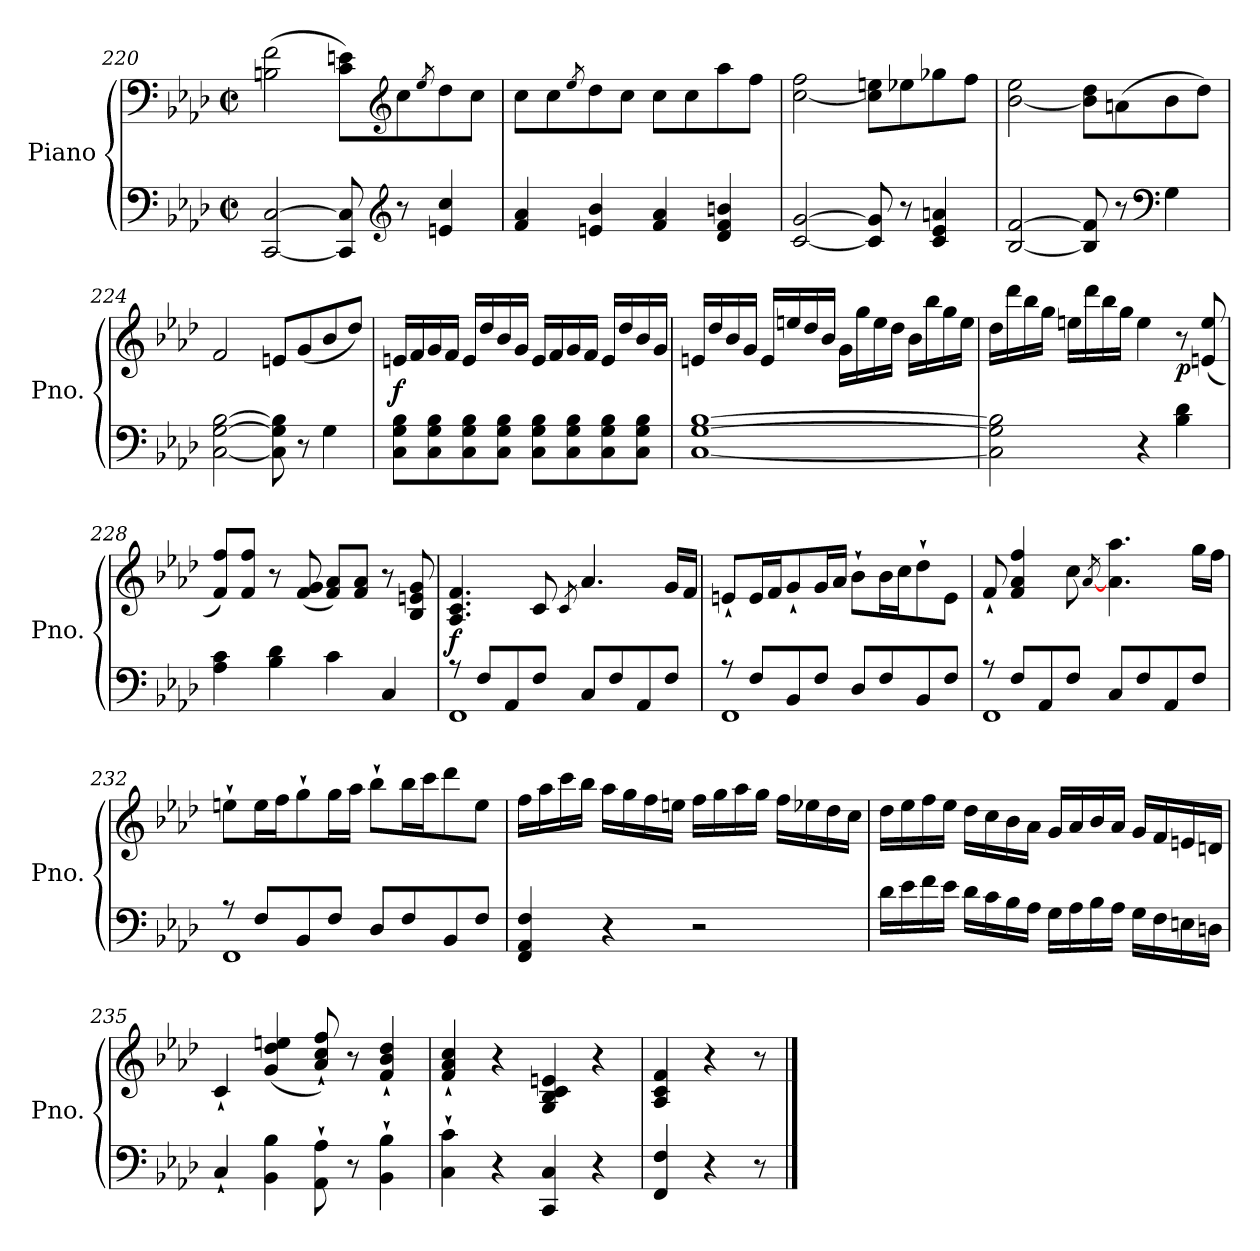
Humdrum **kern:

**kern	**kern	**dynam
*part1	*part1	*part1
*staff2	*staff1	*staff1/2
*I"Piano	*	*
*I'Pno.	*	*
!!LO:LB:g=z
*clefF4	*clefF4	*
*k[b-e-a-d-]	*k[b-e-a-d-]	*
*A-:	*A-:	*
*M2/2	*M2/2	*
*met(c|)	*met(c|)	*
=220	=220	=220
[2CC/ [2C/	(2Bn\ 2f\	.
8CC/] 8C/]	8c\ 8en\L)	.
*clefG2	*clefG2	*
8r	8cc\	.
.	8qee-/	.
4en/ 4cc/	8dd-\	.
.	8cc\J	.
=221	=221	=221
4f/ 4a-/	8cc\L	.
.	8cc\	.
.	8qee-/	.
4en/ 4b-/	8dd-\	.
.	8cc\J	.
4f/ 4a-/	8cc\L	.
.	8cc\	.
4d-/ 4f/ 4bn/	8aa-\	.
.	8ff\J	.
=222	=222	=222
[2c/ [2g/	[2cc\ 2ff\	.
8c/] 8g/]	8cc\] 8een\L	.
8r	8ee-X\	.
4c/ 4e-/ 4an/	8gg-X\	.
.	8ff\J	.
=223	=223	=223
[2B-/ [2f/	[2b-\ 2ee-\	.
8B-/] 8f/]	8b-\] 8dd-\L	.
8r	(8an\	.
*clefF4	*	*
4G\	8b-\	.
.	8dd-\J)	.
=224	=224	=224
[2C\ [2G\ [2B-\	2f/	.
8C\] 8G\] 8B-\]	8en/L	.
8r	(8g/	.
4G\	8b-/	.
.	8dd-/J)	.
!!LO:LB:g=z
=225	=225	=225
!	!	!LO:DY:b
8C\ 8G\ 8B-\L	16en/LL	f
.	16f/	.
8C\ 8G\ 8B-\	16g/	.
.	16f/JJ	.
8C\ 8G\ 8B-\	16e/LL	.
.	16dd-/	.
8C\ 8G\ 8B-\J	16b-/	.
.	16g/JJ	.
8C\ 8G\ 8B-\L	16e/LL	.
.	16f/	.
8C\ 8G\ 8B-\	16g/	.
.	16f/JJ	.
8C\ 8G\ 8B-\	16e/LL	.
.	16dd-/	.
8C\ 8G\ 8B-\J	16b-/	.
.	16g/JJ	.
=226	=226	=226
[1C [1G [1B-	16en/LL	.
.	16dd-/	.
.	16b-/	.
.	16g/JJ	.
.	16e/LL	.
.	16een/	.
.	16dd-/	.
.	16b-/JJ	.
.	16g\LL	.
.	16gg\	.
.	16ee\	.
.	16dd-\JJ	.
.	16b-\LL	.
.	16bb-\	.
.	16gg\	.
.	16ee\JJ	.
=227	=227	=227
2C\] 2G\] 2B-\]	16dd-\LL	.
.	16ddd-\	.
.	16bb-\	.
.	16gg\JJ	.
.	16een\LL	.
.	16ddd-\	.
.	16bb-\	.
.	16gg\JJ	.
4r	4ee\	.
!	!	!LO:DY:b
4B-\ 4d-\	8r	p
.	(8en/ 8ee/	.
!!LO:LB:g=z
=228	=228	=228
4A-\ 4c\	8f/ 8ff/L)	.
.	8f/ 8ff/J	.
4B-\ 4d-\	8r	.
.	(8f/ 8g/	.
4c\	8f/ 8a-/L)	.
.	8f/ 8a-/J	.
4C/	8r	.
.	8B-/ 8en/ 8g/	.
!!LO:LB:g=z
=229	=229	=229
*^	*	*
!	!	!	!LO:DY:b
8r	1FF	4.A-/ 4.c/ 4.f/	f
8F/L	.	.	.
8AA-/	.	.	.
8F/J	.	8c/	.
.	.	8qc/	.
8C/L	.	4.a-/	.
8F/	.	.	.
8AA-/	.	.	.
8F/J	.	16g/LL	.
.	.	16f/JJ	.
=230	=230	=230	=230
8r	1FF	8en`/L	.
8F/L	.	16e/L	.
.	.	16f/J	.
8BB-/	.	8g`/	.
8F/J	.	16g/L	.
.	.	16a-/JJ	.
8D-/L	.	8b-`\L	.
8F/	.	16b-\L	.
.	.	16cc\J	.
8BB-/	.	8dd-`\	.
8F/J	.	8e\J	.
=231	=231	=231	=231
8r	1FF	8f`/	.
8F/L	.	4f/ 4a-/ 4ff/	.
8AA-/	.	.	.
8F/J	.	8cc\	.
.	.	[8qa-/	.
8C/L	.	4.a-\ 4.aa-\	.
8F/	.	.	.
8AA-/	.	.	.
8F/J	.	16gg\LL	.
.	.	16ff\JJ	.
=232	=232	=232	=232
8r	1FF	8een`\L	.
8F/L	.	16ee\L	.
.	.	16ff\J	.
8BB-/	.	8gg`\	.
8F/J	.	16gg\L	.
.	.	16aa-\JJ	.
8D-/L	.	8bb-`\L	.
8F/	.	16bb-\L	.
.	.	16ccc\J	.
8BB-/	.	8ddd-\	.
8F/J	.	8ee\J	.
*v	*v	*	*
!!LO:LB:g=z
=233	=233	=233
4FF/ 4AA-/ 4F/	16ff\LL	.
.	16aa-\	.
.	16ccc\	.
.	16bb-\JJ	.
4r	16aa-\LL	.
.	16gg\	.
.	16ff\	.
.	16een\JJ	.
2r	16ff\LL	.
.	16gg\	.
.	16aa-\	.
.	16gg\JJ	.
.	16ff\LL	.
.	16ee-X\	.
.	16dd-\	.
.	16cc\JJ	.
=234	=234	=234
16d-\LL	16dd-\LL	.
16e-\	16ee-\	.
16f\	16ff\	.
16e-\JJ	16ee-\JJ	.
16d-\LL	16dd-\LL	.
16c\	16cc\	.
16B-\	16b-\	.
16A-\JJ	16a-\JJ	.
16G\LL	16g/LL	.
16A-\	16a-/	.
16B-\	16b-/	.
16A-\JJ	16a-/JJ	.
16G\LL	16g/LL	.
16F\	16f/	.
16En\	16en/	.
16Dn\JJ	16dn/JJ	.
=235	=235	=235
4C`/	4c`/	.
4BB-\ 4B-\	(4g/ 4dd-/ 4een/	.
8AA-\` 8A-\`	8a-/` 8cc/` 8ff/`)	.
8r	8r	.
4BB-\` 4B-\`	4f/` 4b-/` 4dd-/`	.
!!LO:PB:g=z
=236	=236	=236
4C\` 4c\`	4f/` 4a-/` 4cc/`	.
4r	4r	.
4CC/ 4C/	4G/ 4B-/ 4c/ 4en/	.
4r	4r	.
=237	=237	=237
4FF/ 4F/	4A-/ 4c/ 4f/	.
4r	4r	.
8r	8r	.
==	==	==
*-	*-	*-
